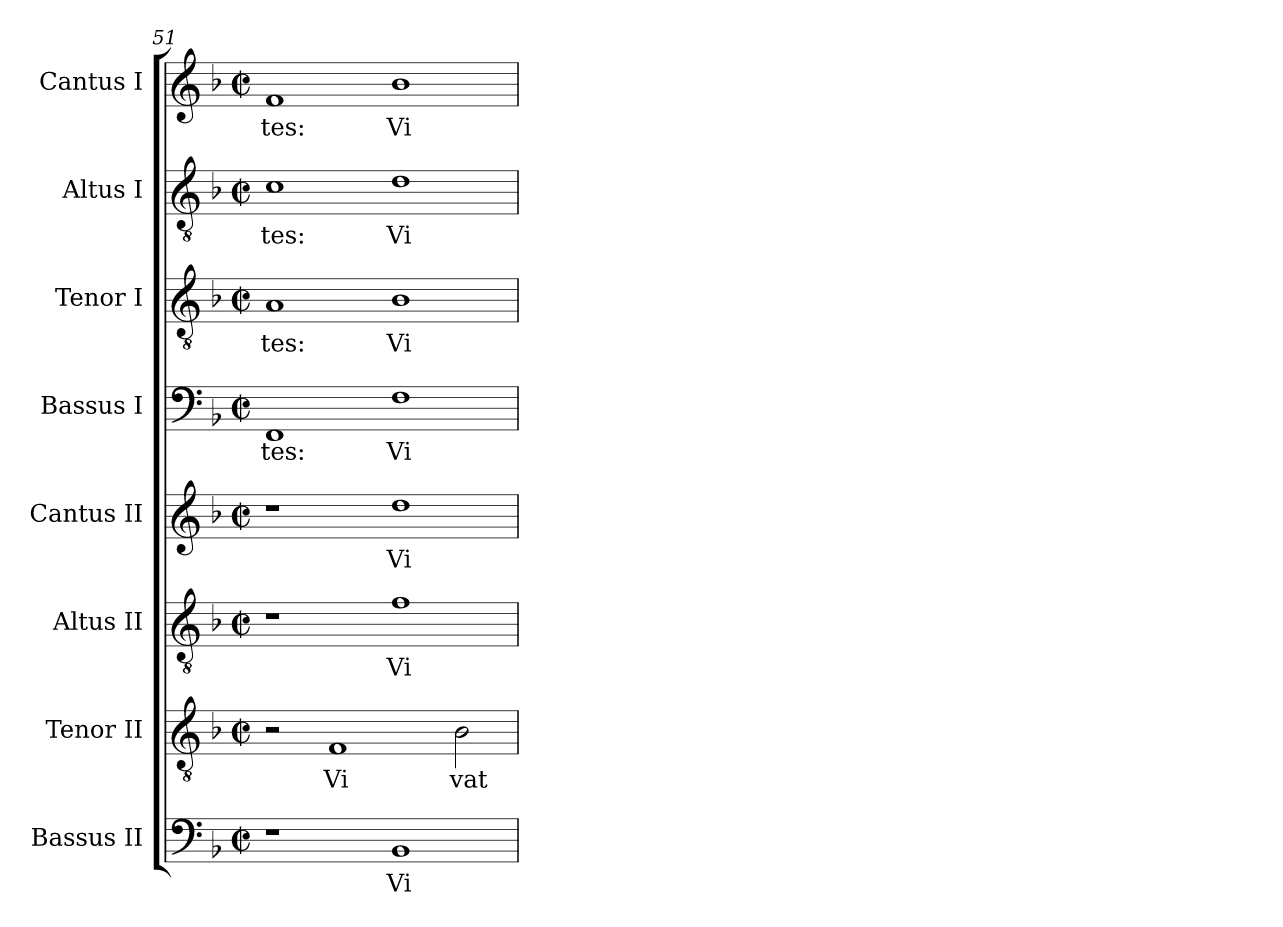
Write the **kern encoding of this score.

**kern	**text	**kern	**text	**kern	**text	**kern	**text	**kern	**text	**kern	**text	**kern	**text	**kern	**text
*part8	*part8	*part7	*part7	*part6	*part6	*part5	*part5	*part4	*part4	*part3	*part3	*part2	*part2	*part1	*part1
*staff8	*staff8	*staff7	*staff7	*staff6	*staff6	*staff5	*staff5	*staff4	*staff4	*staff3	*staff3	*staff2	*staff2	*staff1	*staff1
*I"Bassus II	*	*I"Tenor II	*	*I"Altus II	*	*I"Cantus II	*	*I"Bassus I	*	*I"Tenor I	*	*I"Altus I	*	*I"Cantus I	*
*clefF4	*	*clefGv2	*	*clefGv2	*	*clefG2	*	*clefF4	*	*clefGv2	*	*clefGv2	*	*clefG2	*
*k[b-]	*	*k[b-]	*	*k[b-]	*	*k[b-]	*	*k[b-]	*	*k[b-]	*	*k[b-]	*	*k[b-]	*
*F:	*	*F:	*	*F:	*	*F:	*	*F:	*	*F:	*	*F:	*	*F:	*
*M2/2	*	*M2/2	*	*M2/2	*	*M2/2	*	*M2/2	*	*M2/2	*	*M2/2	*	*M2/2	*
*met(c|)	*	*met(c|)	*	*met(c|)	*	*met(c|)	*	*met(c|)	*	*met(c|)	*	*met(c|)	*	*met(c|)	*
=51	=51	=51	=51	=51	=51	=51	=51	=51	=51	=51	=51	=51	=51	=51	=51
!	!	!	!	!	!	!	!	!	!LO:LY:b:cj	!	!LO:LY:b:cj	!	!LO:LY:b:cj	!	!LO:LY:b:cj
1r	.	2r	.	1r	.	1r	.	1FF	-tes:	1A	-tes:	1c	tes:	1f	tes:
!	!	!	!LO:LY:b:cj	!	!	!	!	!	!	!	!	!	!	!	!
.	.	1F	Vi	.	.	.	.	.	.	.	.	.	.	.	.
!	!LO:LY:b:cj	!	!	!	!LO:LY:b:cj	!	!LO:LY:b:cj	!	!LO:LY:b:cj	!	!LO:LY:b:cj	!	!LO:LY:b:cj	!	!LO:LY:b:cj
1BB-	Vi-	.	.	1f	Vi-	1dd	Vi	1F	Vi-	1B-	Vi-	1d	Vi	1b-	Vi
!	!	!	!LO:LY:b:cj	!	!	!	!	!	!	!	!	!	!	!	!
.	.	2B-\	vat	.	.	.	.	.	.	.	.	.	.	.	.
=	=	=	=	=	=	=	=	=	=	=	=	=	=	=	=
*-	*-	*-	*-	*-	*-	*-	*-	*-	*-	*-	*-	*-	*-	*-	*-
